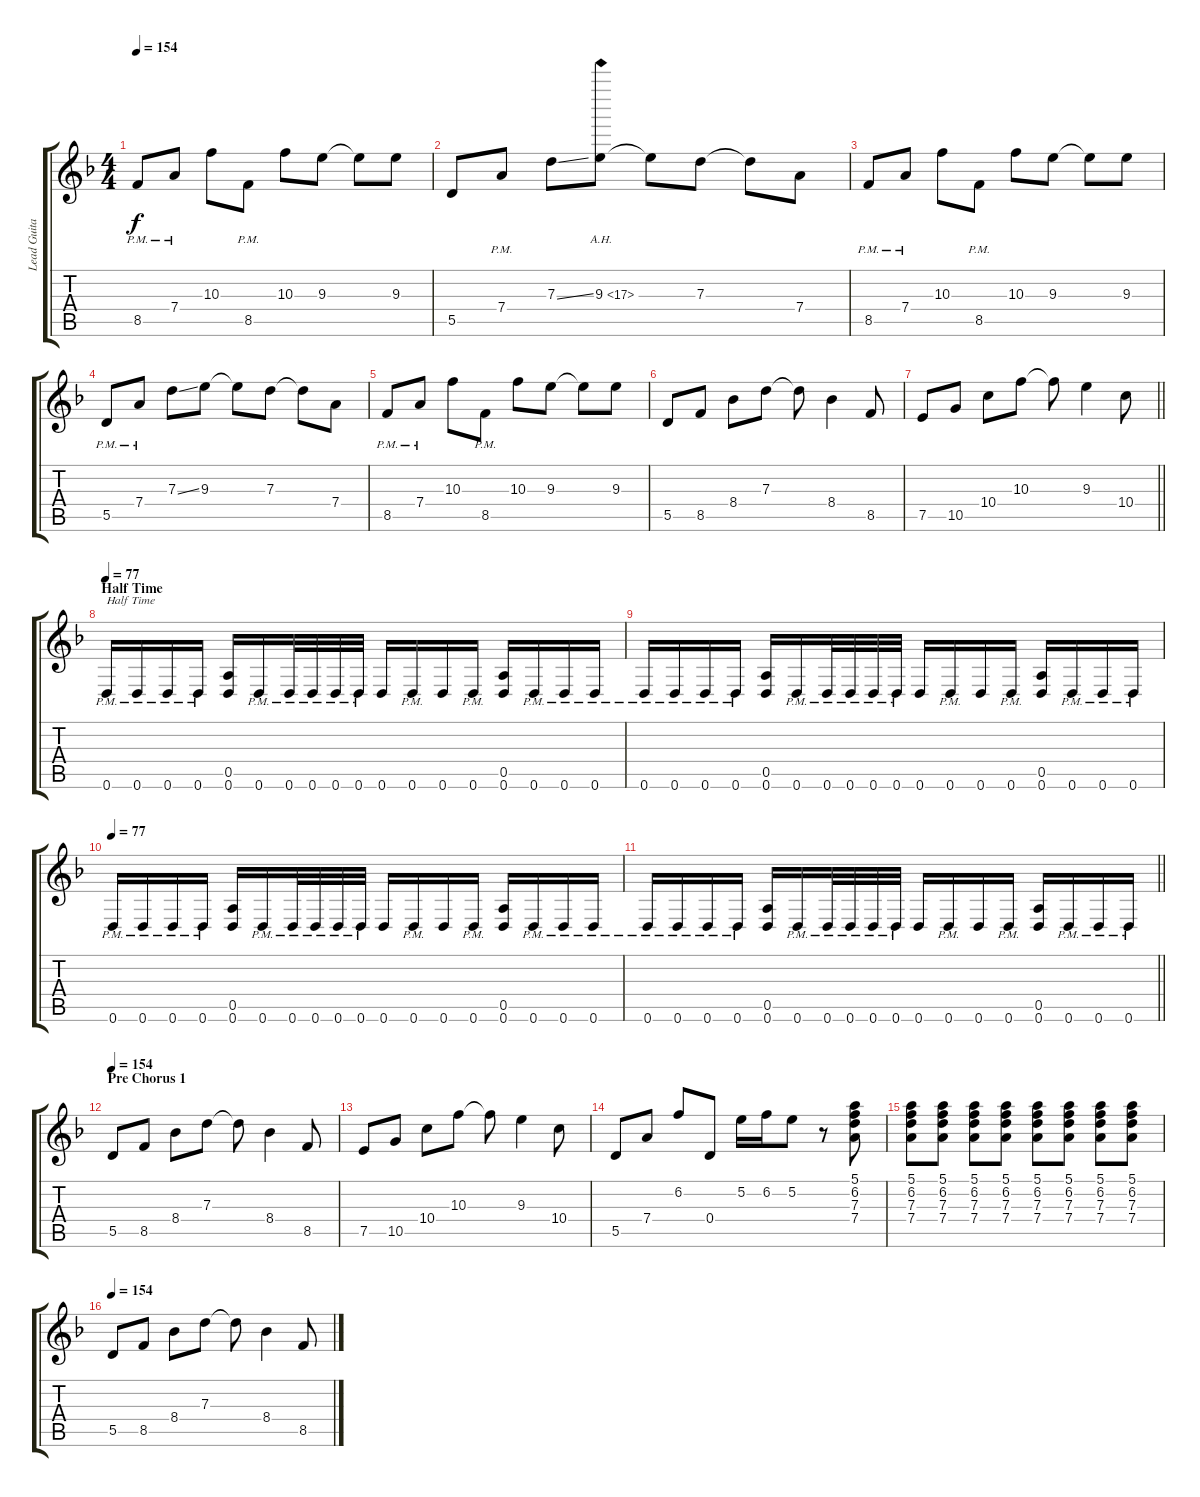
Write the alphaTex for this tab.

\track ("Lead Guitar" "Lead Guita") {instrument distortionguitar}
\staff {score tabs}
\tuning (E4 B3 G3 D3 A2 D2) {hide}
\ts (4 4)
\tempo 154
\clef g2
\ks f
8.5{pm}.8{dy f} 7.4{pm}.8 10.3.8 8.5{pm}.8 10.3.8 9.3.8 9.3{t}.8 9.3.8 |
5.5.8 7.4{pm}.8 7.3{ss}.8 9.3{ah 8}.8{instrument guitarharmonics} 9.3{t}.8 7.3.8{instrument distortionguitar} 7.3{t}.8 7.4.8 |
8.5{pm}.8 7.4{pm}.8 10.3.8 8.5{pm}.8 10.3.8 9.3.8 9.3{t}.8 9.3.8 |
5.5{pm}.8 7.4{pm}.8 7.3{ss}.8 9.3.8 9.3{t}.8 7.3.8 7.3{t}.8 7.4.8 |
8.5{pm}.8 7.4{pm}.8 10.3.8 8.5{pm}.8 10.3.8 9.3.8 9.3{t}.8 9.3.8 |
5.5.8 8.5.8 8.4.8 7.3.8 7.3{t}.8 8.4.4 8.5.8 |
\barLineRight lightlight
7.5.8 10.5.8 10.4.8 10.3.8 10.3{t}.8 9.3.4 10.4.8 |
\section ("" "Half Time")
\tempo 77
0.6{pm}.16{txt "Half Time"} 0.6{pm}.16 0.6{pm}.16 0.6{pm}.16 (0.5 0.6).16 0.6{pm}.16 0.6{pm}.32 0.6{pm}.32 0.6{pm}.32 0.6{pm}.32 0.6.16 0.6{pm}.16 0.6.16 0.6{pm}.16 (0.5 0.6).16 0.6{pm}.16 0.6{pm}.16 0.6{pm}.16 |
0.6{pm}.16 0.6{pm}.16 0.6{pm}.16 0.6{pm}.16 (0.5 0.6).16 0.6{pm}.16 0.6{pm}.32 0.6{pm}.32 0.6{pm}.32 0.6{pm}.32 0.6.16 0.6{pm}.16 0.6.16 0.6{pm}.16 (0.5 0.6).16 0.6{pm}.16 0.6{pm}.16 0.6{pm}.16 |
\tempo 77
0.6{pm}.16 0.6{pm}.16 0.6{pm}.16 0.6{pm}.16 (0.5 0.6).16 0.6{pm}.16 0.6{pm}.32 0.6{pm}.32 0.6{pm}.32 0.6{pm}.32 0.6.16 0.6{pm}.16 0.6.16 0.6{pm}.16 (0.5 0.6).16 0.6{pm}.16 0.6{pm}.16 0.6{pm}.16 |
\barLineRight lightlight
0.6{pm}.16 0.6{pm}.16 0.6{pm}.16 0.6{pm}.16 (0.5 0.6).16 0.6{pm}.16 0.6{pm}.32 0.6{pm}.32 0.6{pm}.32 0.6{pm}.32 0.6.16 0.6{pm}.16 0.6.16 0.6{pm}.16 (0.5 0.6).16 0.6{pm}.16 0.6{pm}.16 0.6{pm}.16 |
\section ("" "Pre Chorus 1")
\tempo 154
5.5.8 8.5.8 8.4.8 7.3.8 7.3{t}.8 8.4.4 8.5.8 |
7.5.8 10.5.8 10.4.8 10.3.8 10.3{t}.8 9.3.4 10.4.8 |
5.5.8 7.4.8 6.2.8 0.4.8 5.2.16 6.2.16 5.2.8 r.8 (5.1 6.2 7.3 7.4).8 |
(5.1 6.2 7.3 7.4).8 (5.1 6.2 7.3 7.4).8 (5.1 6.2 7.3 7.4).8 (5.1 6.2 7.3 7.4).8 (5.1 6.2 7.3 7.4).8 (5.1 6.2 7.3 7.4).8 (5.1 6.2 7.3 7.4).8 (5.1 6.2 7.3 7.4).8 |
\tempo 154
5.5.8 8.5.8 8.4.8 7.3.8 7.3{t}.8 8.4.4 8.5.8
